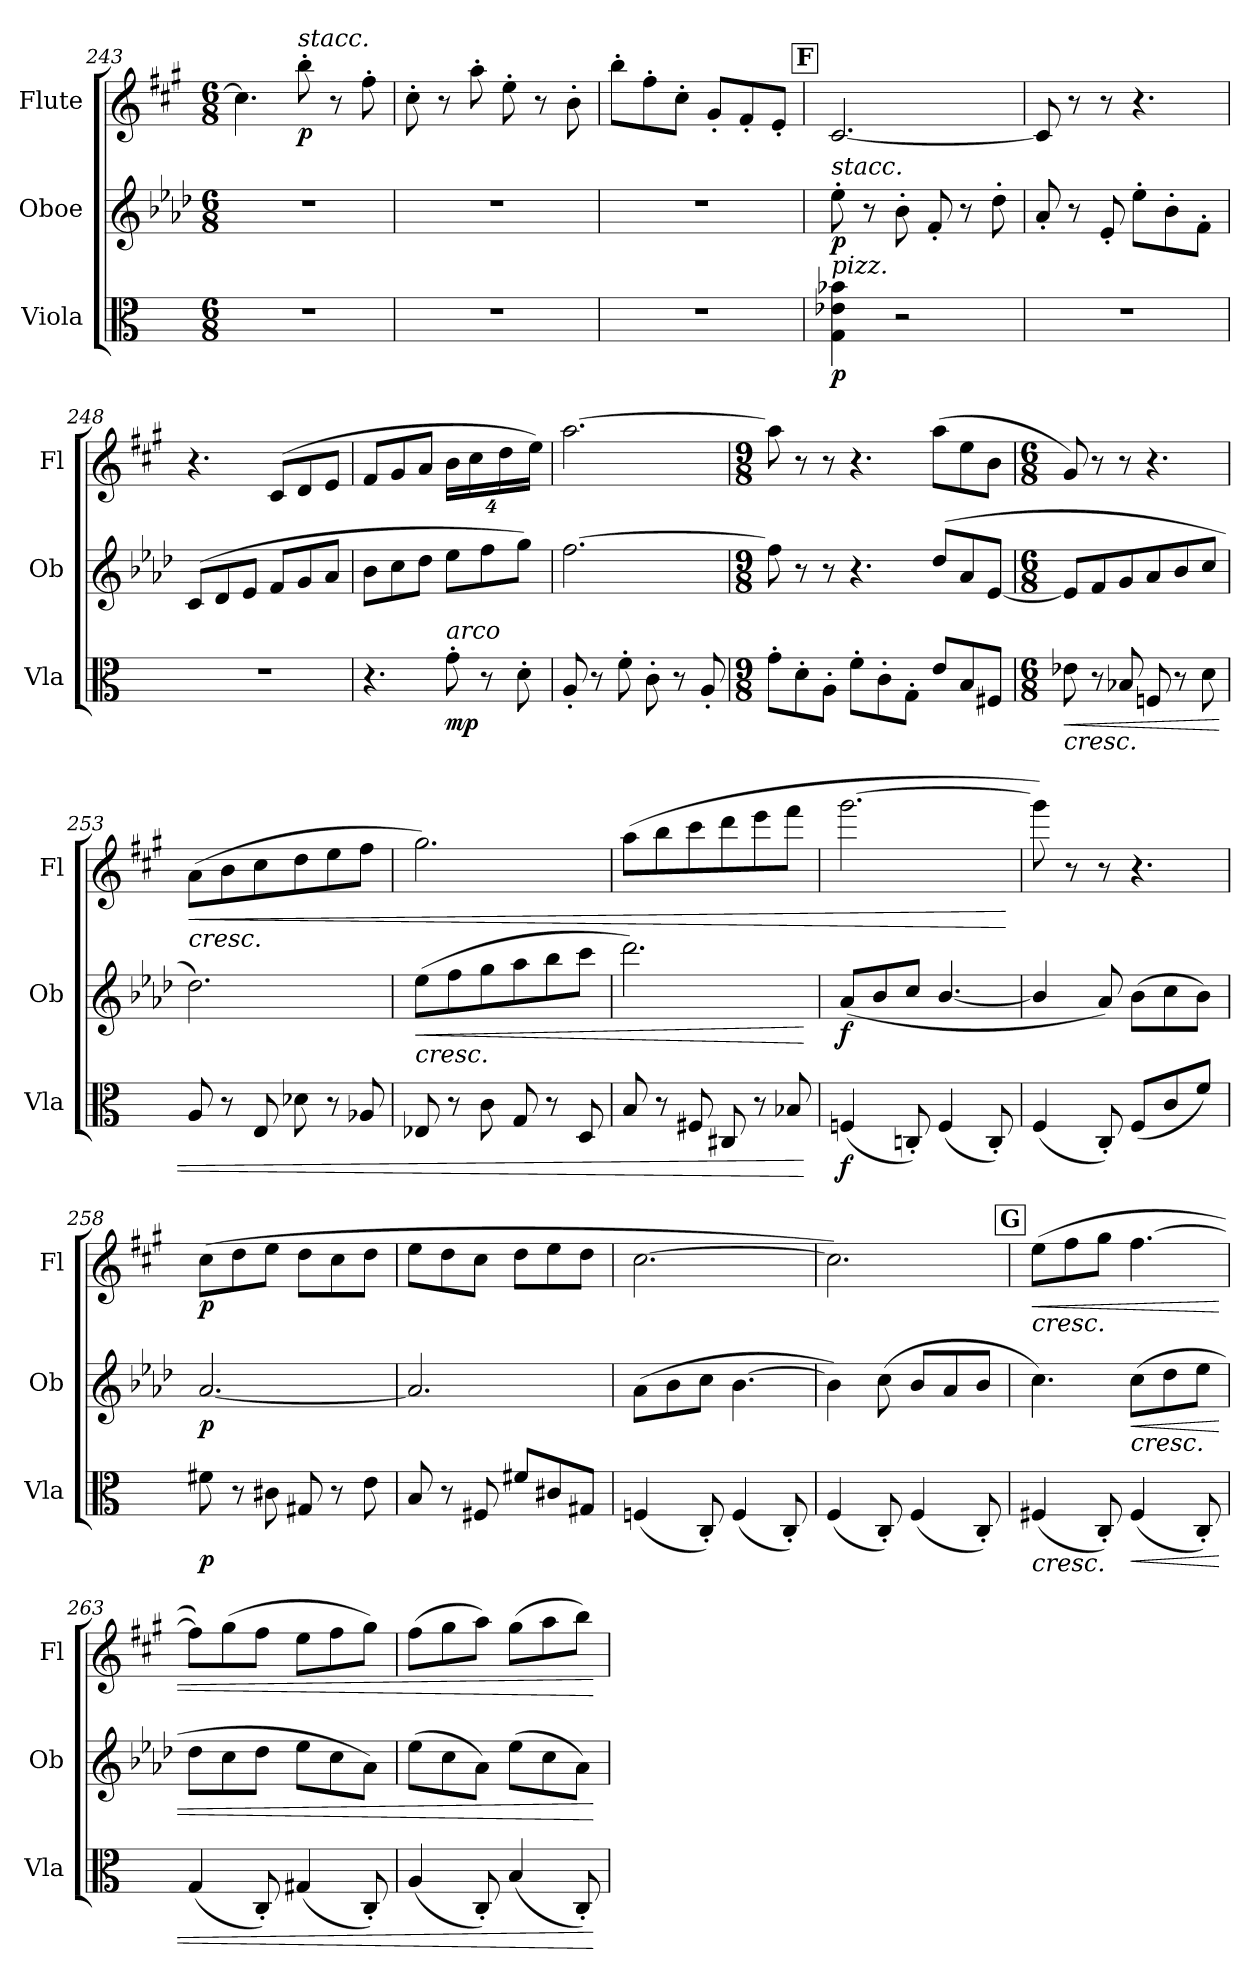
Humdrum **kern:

**kern	**dynam	**kern	**dynam	**kern	**dynam
*part3	*part3	*part2	*part2	*part1	*part1
*staff3	*staff3	*staff2	*staff2	*staff1	*staff1
*I"Viola	*	*I"Oboe	*	*I"Flute	*
*I'Vla	*	*I'Ob	*	*I'Fl	*
*clefC3	*	*clefG2	*	*clefG2	*
*k[]	*	*k[b-e-a-d-]	*	*k[f#c#g#]	*
*M6/8	*	*M6/8	*	*M6/8	*
=243	=243	=243	=243	=243	=243
2.r	.	2.r	.	4.cc#\]	.
!	!	!	!	!LO:TX:a:i:t=stacc.	!
!	!	!	!	!	!LO:DY:b
.	.	.	.	8bb'\	p
.	.	.	.	8r	.
.	.	.	.	8ff#'\	.
=244	=244	=244	=244	=244	=244
2.r	.	2.r	.	8cc#'\	.
.	.	.	.	8r	.
.	.	.	.	8aa'\	.
.	.	.	.	8ee'\	.
.	.	.	.	8r	.
.	.	.	.	8b'\	.
!!LO:LB:g=z
=245	=245	=245	=245	=245	=245
2.r	.	2.r	.	8bb'\L	.
.	.	.	.	8ff#'\	.
.	.	.	.	8cc#'\J	.
.	.	.	.	8g#'/L	.
.	.	.	.	8f#'/	.
.	.	.	.	8e'/J	.
!!LO:REH:place=s1:a:B:fs=14:t=F
=246	=246	=246	=246	=246	=246
!	!	!LO:TX:a:i:t=stacc.	!	!	!
!LO:TX:a:i:t=pizz.	!	!	!	!	!
!	!LO:DY:b	!	!LO:DY:b	!	!
4G\ 4e-X\ 4b-X\	p	8ee-'\	p	[2.c#/	.
.	.	8r	.	.	.
2r	.	8b-'\	.	.	.
.	.	8f'/	.	.	.
.	.	8r	.	.	.
.	.	8dd-'\	.	.	.
=247	=247	=247	=247	=247	=247
2.r	.	8a-'/	.	8c#/]	.
.	.	8r	.	8r	.
.	.	8e-'/	.	8r	.
.	.	8ee-'\L	.	4.r	.
.	.	8b-'\	.	.	.
.	.	8f'\J	.	.	.
=248	=248	=248	=248	=248	=248
2.r	.	(8c/L	.	4.r	.
.	.	8d-/	.	.	.
.	.	8e-/J	.	.	.
.	.	8f/L	.	(8c#/L	.
.	.	8g/	.	8d/	.
.	.	8a-/J	.	8e/J	.
=249	=249	=249	=249	=249	=249
4.r	.	8b-\L	.	8f#/L	.
.	.	8cc\	.	8g#/	.
.	.	8dd-\J	.	8a/J	.
*	*	*	*	*Xbrackettup	*
!LO:TX:a:i:t=arco	!	!	!	!	!
!	!LO:DY:b	!	!	!	!
8g'\	mp	8ee-\L	.	32%3b\L	.
.	.	.	.	32%3cc#\	.
8r	.	8ff\	.	.	.
.	.	.	.	32%3dd\	.
8d'\	.	8gg\J)	.	.	.
.	.	.	.	32%3ee\J)	.
=250	=250	=250	=250	=250	=250
8A'/	.	[2.ff\	.	[2.aa\	.
8r	.	.	.	.	.
8f'\	.	.	.	.	.
8c'\	.	.	.	.	.
8r	.	.	.	.	.
8A'/	.	.	.	.	.
!!LO:LB:g=z
=251	=251	=251	=251	=251	=251
*M9/8	*	*M9/8	*	*M9/8	*
8g'\L	.	8ff\]	.	8aa\]	.
8d'\	.	8r	.	8r	.
8A'\J	.	8r	.	8r	.
8f'\L	.	4.r	.	4.r	.
8c'\	.	.	.	.	.
8G'\J	.	.	.	.	.
8e/L	.	(8dd-/L	.	(8aa\L	.
8B/	.	8a-/	.	8ee\	.
8F#X/J	.	[8e-/J	.	8b\J	.
=252	=252	=252	=252	=252	=252
*M6/8	*	*M6/8	*	*M6/8	*
!LO:TX:b:i:t=cresc.	!	!	!	!	!
!	!LO:HP:b	!	!	!	!
8e-X\	<	8e-/L]	.	8g#/)	.
8r	.	8f/	.	8r	.
8B-X/	.	8g/	.	8r	.
8Fn/	.	8a-/	.	4.r	.
8r	.	8b-/	.	.	.
8d\	.	8cc/J	.	.	.
=253	=253	=253	=253	=253	=253
!	!	!	!	!LO:TX:b:i:t=cresc.	!
!	!	!	!	!	!LO:HP:b
8A/	.	2.dd-\)	.	(8a\L	<
8r	.	.	.	8b\	.
8E/	.	.	.	8cc#\	.
8d-X\	.	.	.	8dd\	.
8r	.	.	.	8ee\	.
8A-X/	.	.	.	8ff#\J	.
=254	=254	=254	=254	=254	=254
!	!	!LO:TX:b:i:t=cresc.	!	!	!
!	!	!	!LO:HP:b	!	!
8E-X/	.	(8ee-\L	<	2.gg#\)	.
8r	.	8ff\	.	.	.
8c\	.	8gg\	.	.	.
8G/	.	8aa-\	.	.	.
8r	.	8bb-\	.	.	.
8D/	.	8ccc\J	.	.	.
=255	=255	=255	=255	=255	=255
8B/	.	2.ddd-\)	.	(8aa\L	.
8r	.	.	.	8bb\	.
8F#X/	.	.	.	8ccc#\	.
8C#X/	.	.	.	8ddd\	.
8r	.	.	.	8eee\	.
8B-X/	.	.	.	8fff#\J	.
.	[	.	[	.	.
=256	=256	=256	=256	=256	=256
!	!LO:DY:b	!	!LO:DY:b	!	!
(4Fn/	f	(8a-/L	f	[2.ggg#\	.
.	.	8b-/	.	.	.
8Cn'/)	.	8cc/J	.	.	.
(4F/	.	[4.b-/	.	.	.
8C'/)	.	.	.	.	.
.	.	.	.	.	[
!!LO:PB:g=z
=257	=257	=257	=257	=257	=257
(4F/	.	4b-/]	.	8ggg#\])	.
.	.	.	.	8r	.
8C'/)	.	8a-/)	.	8r	.
(8F/L	.	(8b-\L	.	4.r	.
8c/	.	8cc\	.	.	.
8f/J)	.	8b-\J)	.	.	.
=258	=258	=258	=258	=258	=258
!	!LO:DY:b	!	!LO:DY:b	!	!LO:DY:b
8f#X\	p	[2.a-/	p	(8cc#\L	p
8r	.	.	.	8dd\	.
8c#X\	.	.	.	8ee\J	.
8G#X/	.	.	.	8dd\L	.
8r	.	.	.	8cc#\	.
8e\	.	.	.	8dd\J	.
=259	=259	=259	=259	=259	=259
8B/	.	2.a-/]	.	8ee\L	.
8r	.	.	.	8dd\	.
8F#X/	.	.	.	8cc#\J	.
8f#X/L	.	.	.	8dd\L	.
8c#X/	.	.	.	8ee\	.
8G#X/J	.	.	.	8dd\J	.
=260	=260	=260	=260	=260	=260
(4Fn/	.	(8a-\L	.	[2.cc#\	.
.	.	8b-\	.	.	.
8C'/)	.	8cc\J	.	.	.
(4F/	.	[4.b-\	.	.	.
8C'/)	.	.	.	.	.
=261	=261	=261	=261	=261	=261
(4F/	.	4b-\])	.	2.cc#\])	.
8C'/)	.	(8cc\	.	.	.
(4F/	.	8b-/L	.	.	.
.	.	8a-/	.	.	.
8C'/)	.	8b-/J	.	.	.
!!LO:REH:place=s1:a:B:fs=14:t=G
=262	=262	=262	=262	=262	=262
!	!	!	!	!LO:TX:b:i:t=cresc.	!
!LO:TX:b:i:t=cresc.	!	!	!	!	!
!	!	!	!	!	!LO:HP:b
(4F#X/	.	4.cc\)	.	(8ee\L	<
.	.	.	.	8ff#\	.
8C'/)	.	.	.	8gg#\J	.
!	!	!LO:TX:b:i:t=cresc.	!	!	!
!	!LO:HP:b	!	!LO:HP:b	!	!
(4F#/	<	(8cc\L	<	[4.ff#\	.
.	.	8dd-\	.	.	.
8C'/)	.	8ee-\J	.	.	.
!!LO:LB:g=z
=263	=263	=263	=263	=263	=263
(4G/	.	8dd-\L	.	8ff#\L])	.
.	.	8cc\	.	(8gg#\	.
8C'/)	.	8dd-\J	.	8ff#\J	.
(4G#X/	.	8ee-\L	.	8ee\L	.
.	.	8cc\	.	8ff#\	.
8C'/)	.	8a-\J)	.	8gg#\J)	.
=264	=264	=264	=264	=264	=264
(4A/	.	(8ee-\L	.	(8ff#\L	.
.	.	8cc\	.	8gg#\	.
8C'/)	.	8a-\J)	.	8aa\J)	.
(4B/	.	(8ee-\L	.	(8gg#\L	.
.	.	8cc\	.	8aa\	.
8C'/)	.	8a-\J)	.	8bb\J)	.
.	[	.	[	.	[
=	=	=	=	=	=
*-	*-	*-	*-	*-	*-
